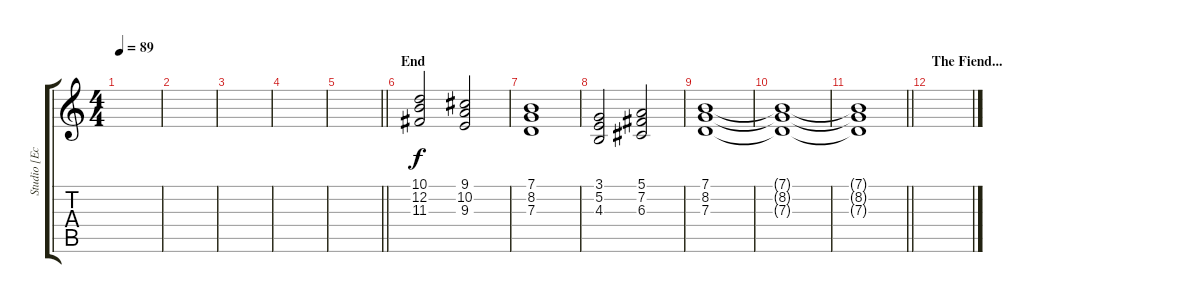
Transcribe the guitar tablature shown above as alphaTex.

\track ("Studio [Echoes/FX]" "Studio [Ec") {instrument fx7echoes}
\staff {score tabs}
\tuning (E4 B3 G3 D3 A2 D2) {hide}
\ts (4 4)
\tempo 89
\clef g2
\ks c
|
|
|
|
\barLineRight lightlight
|
\section ("" "End")
(10.1 12.2 11.3).2 (9.1 10.2 9.3).2 |
(7.1 8.2 7.3).1 |
(3.1 5.2 4.3).2 (5.1 7.2 6.3).2 |
(7.1 8.2 7.3).1{volume 2} |
(7.1{t} 8.2{t} 7.3{t}).1 |
\barLineRight lightlight
(7.1{t} 8.2{t} 7.3{t}).1{volume 9} |
\section ("" "The Fiend...")
